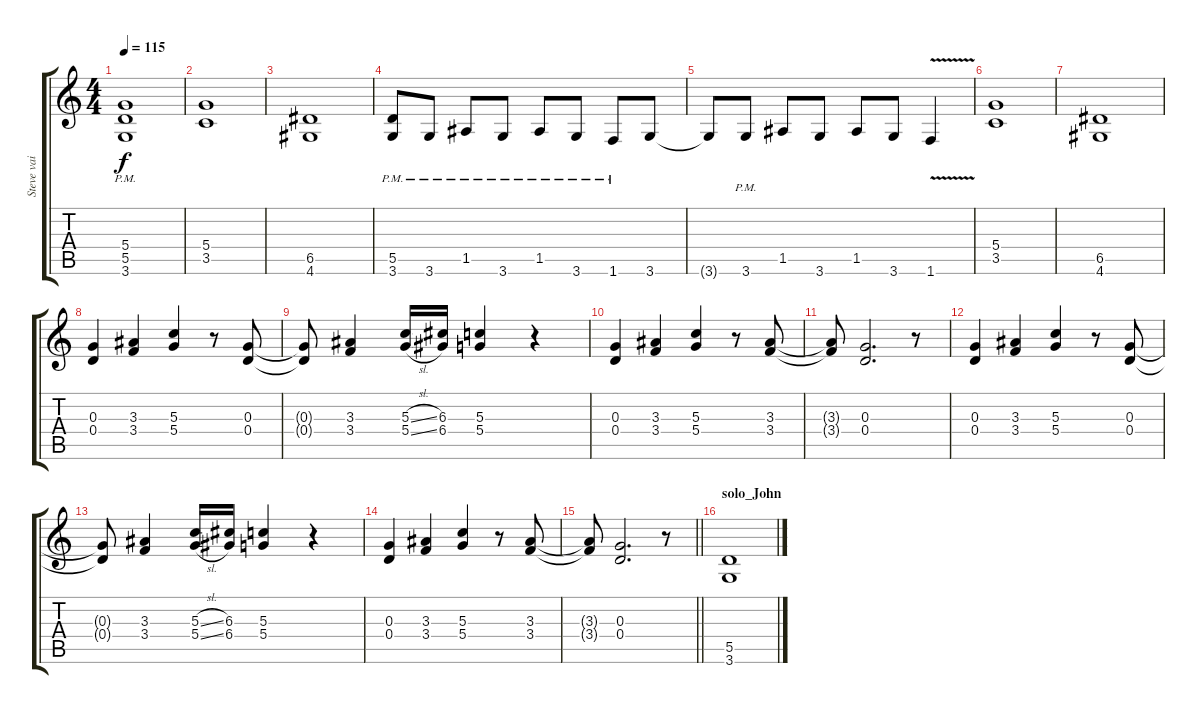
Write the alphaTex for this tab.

\track ("Steve vai" "Steve vai") {instrument distortionguitar}
\staff {score tabs}
\tuning (E4 B3 G3 D3 A2 E2) {hide}
\ts (4 4)
\tempo 115
\clef g2
\ks c
(5.4 5.5{pm} 3.6).1{dy f} |
(5.4 3.5).1 |
(6.5 4.6).1 |
(5.5 3.6{pm}).8 3.6{pm}.8 1.5{pm}.8 3.6{pm}.8 1.5{pm}.8 3.6{pm}.8 1.6{pm}.8 3.6.8 |
3.6{t}.8 3.6{pm}.8 1.5.8 3.6.8 1.5.8 3.6.8 1.6{v}.4 |
(5.4 3.5).1 |
(6.5 4.6).1 |
(0.3 0.4).4 (3.3 3.4).4 (5.3 5.4).4 r.8 (0.3 0.4).8 |
(0.3{t} 0.4{t}).8 (3.3 3.4).4 (5.3{sl} 5.4{sl}).16 (6.3 6.4).16 (5.3 5.4).4 r.4 |
(0.3 0.4).4 (3.3 3.4).4 (5.3 5.4).4 r.8 (3.3 3.4).8 |
(3.3{t} 3.4{t}).8 (0.3 0.4).2{d} r.8 |
(0.3 0.4).4 (3.3 3.4).4 (5.3 5.4).4 r.8 (0.3 0.4).8 |
(0.3{t} 0.4{t}).8 (3.3 3.4).4 (5.3{sl} 5.4{sl}).16 (6.3 6.4).16 (5.3 5.4).4 r.4 |
(0.3 0.4).4 (3.3 3.4).4 (5.3 5.4).4 r.8 (3.3 3.4).8 |
\barLineRight lightlight
(3.3{t} 3.4{t}).8 (0.3 0.4).2{d} r.8 |
\section ("" "solo_John")
(5.5 3.6).1
